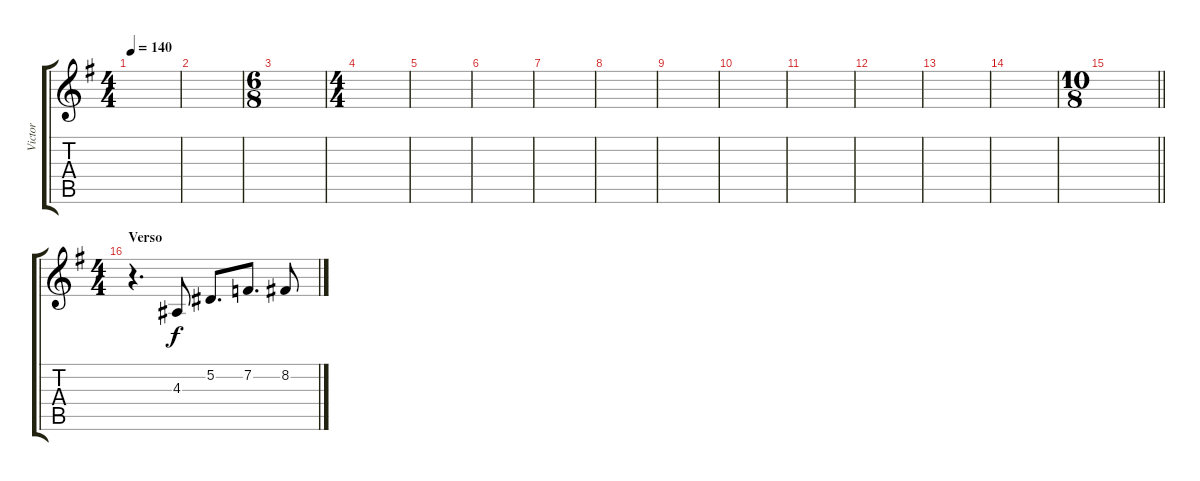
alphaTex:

\track ("Victor" "Victor") {instrument lead2sawtooth}
\staff {score tabs}
\tuning (Eb4 Bb3 Gb3 Db3 Ab2 Eb2) {hide}
\ts (4 4)
\tempo 140
\clef g2
\ks g
|
|
\ts (6 8)
|
\ts (4 4)
|
|
|
|
|
|
|
|
|
|
|
\ts (10 8)
\barLineRight lightlight
|
\ts (4 4)
\section ("" "Verso")
r.4{d} 4.3.8 5.2.8{d} 7.2.8{d} 8.2.8
